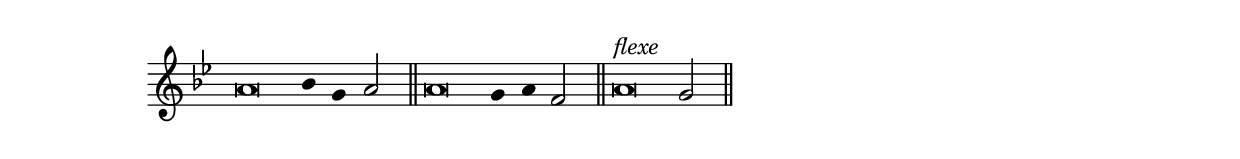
%% Do not edit this file; it is auto-generated from LSR http://lsr.dsi.unimi.it
%% This file is in the public domain.
\version "2.11.62"

\header {
  lsrtags = "rhythms, vocal-music, ancient-notation, contexts-and-engravers"

  texidoces = "
Este tipo de notación se utiliza para el canto de los Salmos, en
que las estrofas no siempre tienen la misma longitud.

"
  doctitlees = "Notación de responsos o salmos"

  texidoc = "
This form of notation is used for the chant of the Psalms, where verses
aren't always the same length.

"
  doctitle = "Chant or psalms notation"
} % begin verbatim

stemOn = { \override Staff.Stem #'transparent = ##f }
stemOff = { \override Staff.Stem #'transparent = ##t }

\score {
  \new Staff \with { \remove "Time_signature_engraver" }
  {
    \key g \minor
    \cadenzaOn
    \stemOff a'\breve bes'4 g'4
    \stemOn a'2 \bar "||"
    \stemOff a'\breve g'4 a'4
    \stemOn f'2 \bar "||"
    \stemOff a'\breve^\markup { \italic flexe }
    \stemOn g'2 \bar "||"
  }
}
